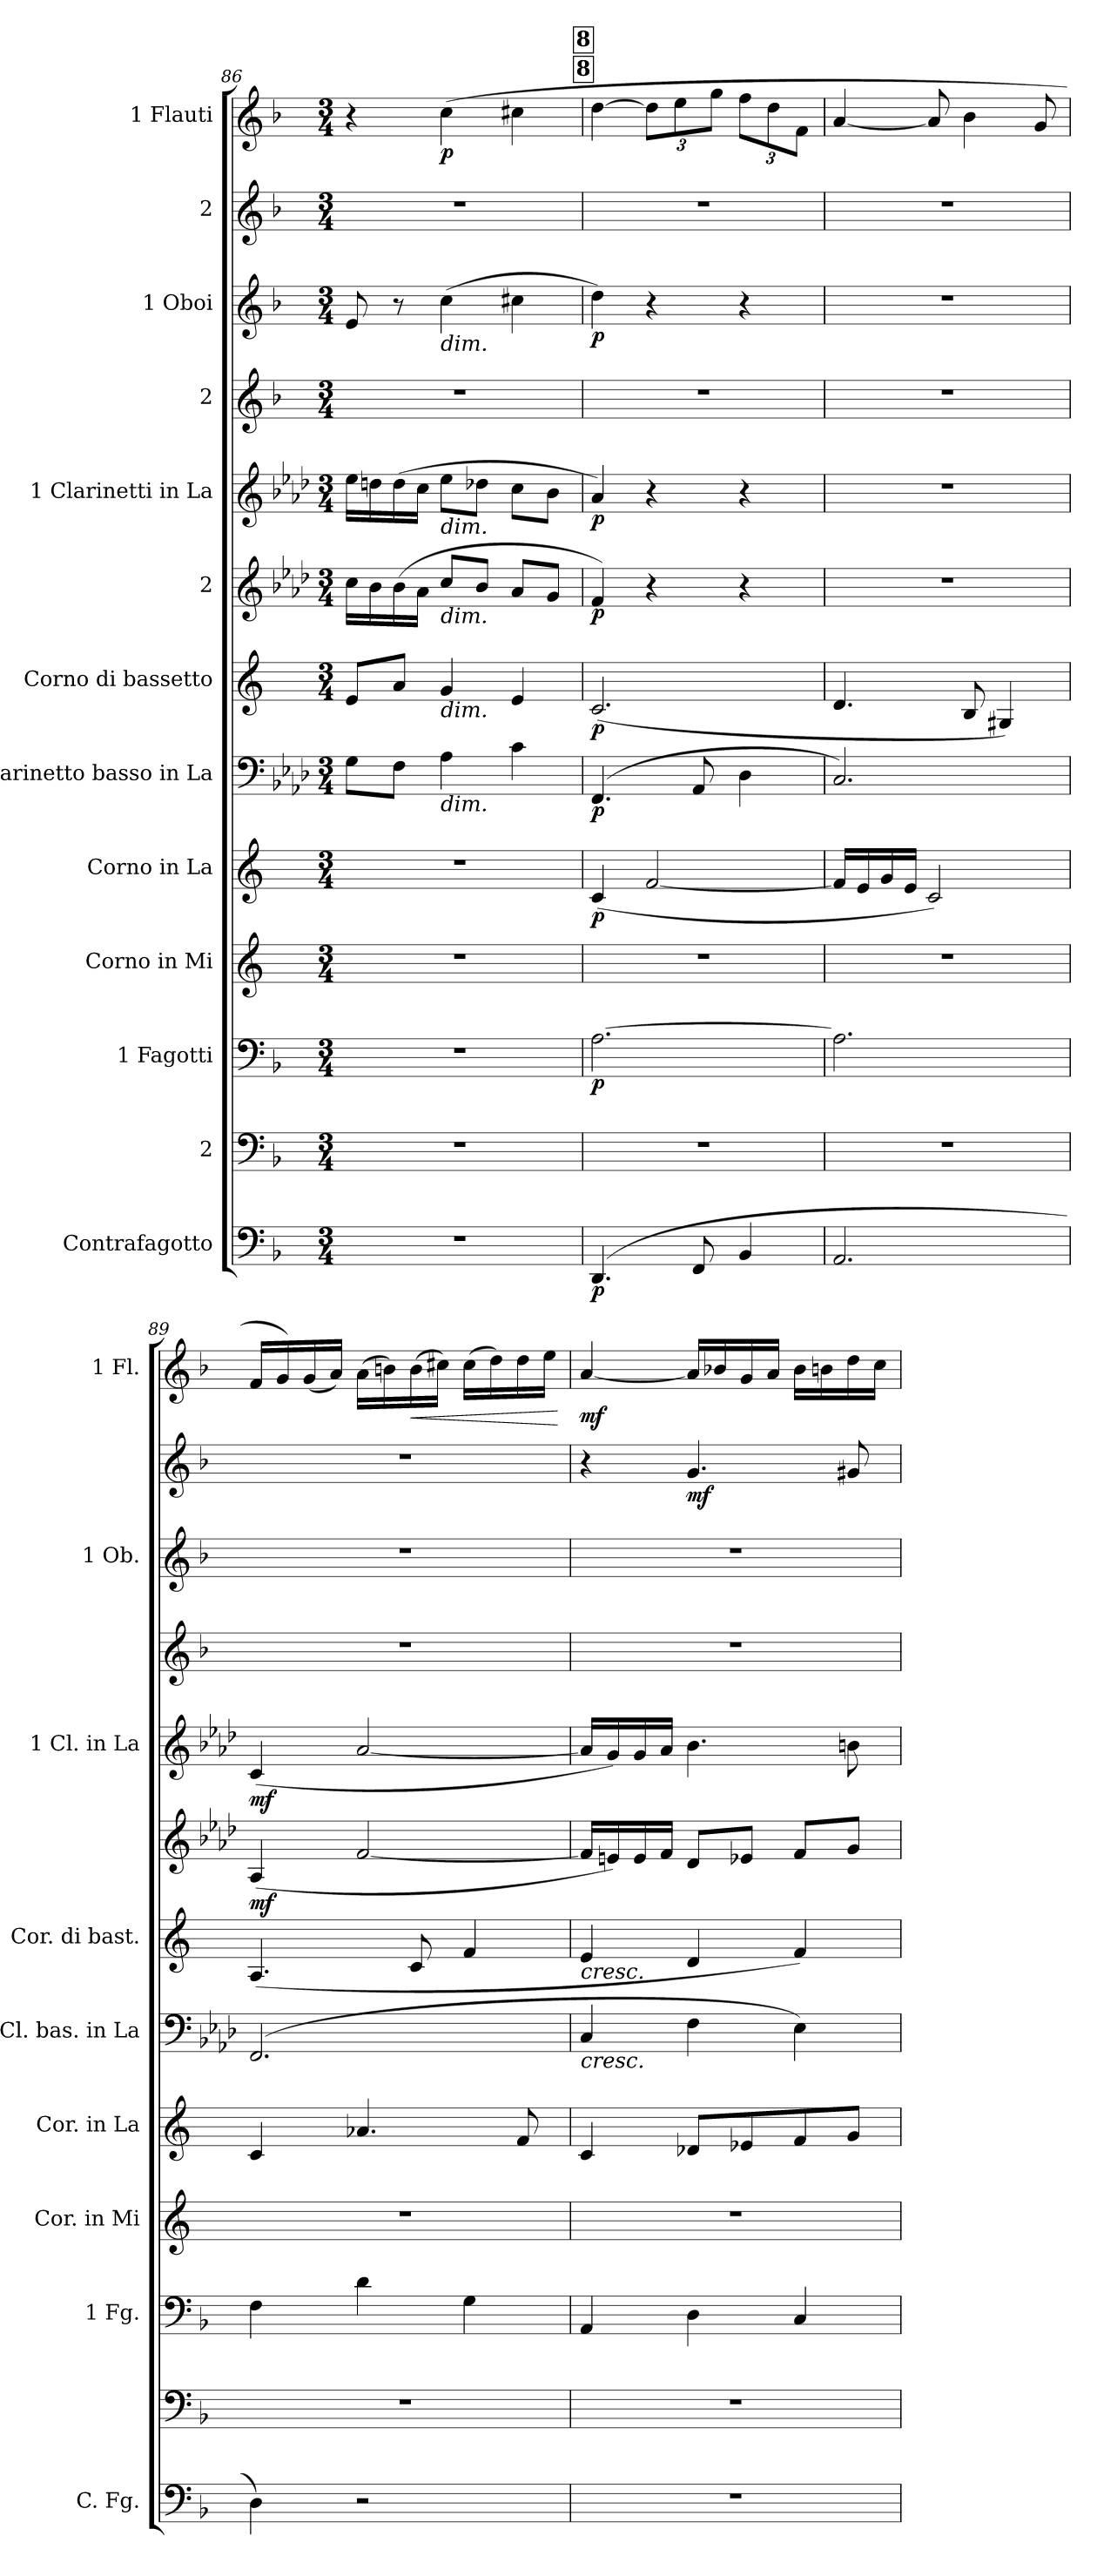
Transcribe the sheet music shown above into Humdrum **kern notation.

**kern	**dynam	**kern	**kern	**dynam	**kern	**kern	**dynam	**kern	**dynam	**kern	**dynam	**kern	**dynam	**kern	**dynam	**kern	**kern	**dynam	**kern	**dynam	**kern	**dynam
*part13	*part13	*part12	*part11	*part11	*part10	*part9	*part9	*part8	*part8	*part7	*part7	*part6	*part6	*part5	*part5	*part4	*part3	*part3	*part2	*part2	*part1	*part1
*staff13	*staff13	*staff12	*staff11	*staff11	*staff10	*staff9	*staff9	*staff8	*staff8	*staff7	*staff7	*staff6	*staff6	*staff5	*staff5	*staff4	*staff3	*staff3	*staff2	*staff2	*staff1	*staff1
*I"Contrafagotto	*	*I"2	*I"1  Fagotti	*	*I"Corno in Mi	*I"Corno in La	*	*I"Clarinetto basso in La	*	*I"Corno di bassetto	*	*I"2	*	*I"1  Clarinetti in La	*	*I"2	*I"1  Oboi	*	*I"2	*	*I"1  Flauti	*
*I'C. Fg.	*	*	*I'1  Fg.	*	*I'Cor. in Mi	*I'Cor. in La	*	*I'Cl. bas. in La	*	*I'Cor. di bast.	*	*	*	*I'1  Cl. in La	*	*	*I'1  Ob.	*	*	*	*I'1  Fl.	*
*clefF4	*	*clefF4	*clefF4	*	*clefG2	*clefG2	*	*clefF4	*	*clefG2	*	*clefG2	*	*clefG2	*	*clefG2	*clefG2	*	*clefG2	*	*clefG2	*
*ITrd7c12	*	*	*	*	*ITrd5c8	*ITrd2c3	*	*ITrd2c3	*	*ITrd4c7	*	*ITrd2c3	*	*ITrd2c3	*	*	*	*	*	*	*	*
*k[b-]	*	*k[b-]	*k[b-]	*	*k[f#c#g#d#]	*k[f#c#g#]	*	*k[b-]	*	*k[b-]	*	*k[b-]	*	*k[b-]	*	*k[b-]	*k[b-]	*	*k[b-]	*	*k[b-]	*
*M3/4	*	*M3/4	*M3/4	*	*M3/4	*M3/4	*	*M3/4	*	*M3/4	*	*M3/4	*	*M3/4	*	*M3/4	*M3/4	*	*M3/4	*	*M3/4	*
=86	=86	=86	=86	=86	=86	=86	=86	=86	=86	=86	=86	=86	=86	=86	=86	=86	=86	=86	=86	=86	=86	=86
2.r	.	2.r	2.r	.	2.r	2.r	.	8E\L	.	8A/L	.	16a\LL	.	16cc\LL	.	2.r	8e/	.	2.r	.	4r	.
.	.	.	.	.	.	.	.	.	.	.	.	16g\	.	16bn\	.	.	.	.	.	.	.	.
.	.	.	.	.	.	.	.	8D\J	.	8d/J	.	(16g\	.	(16b\	.	.	8r	.	.	.	.	.
.	.	.	.	.	.	.	.	.	.	.	.	16f\JJ	.	16a\JJ	.	.	.	.	.	.	.	.
!	!	!	!	!	!	!	!	!	!	!	!	!	!	!	!	!	!LO:TX:b:i:t=dim.	!	!	!	!	!
!	!	!	!	!	!	!	!	!	!	!	!	!	!	!LO:TX:b:i:t=dim.	!	!	!	!	!	!	!	!
!	!	!	!	!	!	!	!	!	!	!	!	!LO:TX:b:i:t=dim.	!	!	!	!	!	!	!	!	!	!
!	!	!	!	!	!	!	!	!	!	!LO:TX:b:i:t=dim.	!	!	!	!	!	!	!	!	!	!	!	!
!	!	!	!	!	!	!	!	!LO:TX:b:i:t=dim.	!	!	!	!	!	!	!	!	!	!	!	!	!	!
!	!	!	!	!	!	!	!	!	!	!	!	!	!	!	!	!	!	!	!	!	!	!LO:DY:b
.	.	.	.	.	.	.	.	4F\	.	4c/	.	8a/L	.	8cc\L	.	.	(4cc\	.	.	.	(4cc\	p
.	.	.	.	.	.	.	.	.	.	.	.	8g/J	.	8b-X\J	.	.	.	.	.	.	.	.
.	.	.	.	.	.	.	.	4A\	.	4A/	.	8f/L	.	8a\L	.	.	4cc#X\	.	.	.	4cc#X\	.
.	.	.	.	.	.	.	.	.	.	.	.	8e/J	.	8g\J	.	.	.	.	.	.	.	.
!!LO:REH:place=s1:b:B:cj:fs=14:t=8
!!LO:REH:place=s1:a:B:cj:fs=14:t=8
=87	=87	=87	=87	=87	=87	=87	=87	=87	=87	=87	=87	=87	=87	=87	=87	=87	=87	=87	=87	=87	=87	=87
!	!LO:DY:b	!	!	!LO:DY:b	!	!	!LO:DY:b	!	!LO:DY:b	!	!LO:DY:b	!	!LO:DY:b	!	!LO:DY:b	!	!	!LO:DY:b	!	!	!	!
(4.DDD/	p	2.r	[2.A\	p	2.r	(4A/	p	(4.DD/	p	(2.F/	p	4d/)	p	4f/)	p	2.r	4dd\)	p	2.r	.	[4dd\	.
*	*	*	*	*	*	*	*	*	*	*	*	*	*	*	*	*	*	*	*	*	*Xbrackettup	*
.	.	.	.	.	.	[2d/	.	.	.	.	.	4r	.	4r	.	.	4r	.	.	.	12dd\L]	.
.	.	.	.	.	.	.	.	.	.	.	.	.	.	.	.	.	.	.	.	.	12ee\	.
8FFF/	.	.	.	.	.	.	.	8FF/	.	.	.	.	.	.	.	.	.	.	.	.	.	.
.	.	.	.	.	.	.	.	.	.	.	.	.	.	.	.	.	.	.	.	.	12gg\J	.
4BBB-/	.	.	.	.	.	.	.	4BB-\	.	.	.	4r	.	4r	.	.	4r	.	.	.	12ff\L	.
.	.	.	.	.	.	.	.	.	.	.	.	.	.	.	.	.	.	.	.	.	12dd\	.
.	.	.	.	.	.	.	.	.	.	.	.	.	.	.	.	.	.	.	.	.	12f\J	.
=88	=88	=88	=88	=88	=88	=88	=88	=88	=88	=88	=88	=88	=88	=88	=88	=88	=88	=88	=88	=88	=88	=88
2.AAA/	.	2.r	2.A\]	.	2.r	16d/LL]	.	2.AA/)	.	4.G/	.	2.r	.	2.r	.	2.r	2.r	.	2.r	.	[4a/	.
.	.	.	.	.	.	16c#/	.	.	.	.	.	.	.	.	.	.	.	.	.	.	.	.
.	.	.	.	.	.	16e/	.	.	.	.	.	.	.	.	.	.	.	.	.	.	.	.
.	.	.	.	.	.	16c#/JJ	.	.	.	.	.	.	.	.	.	.	.	.	.	.	.	.
.	.	.	.	.	.	2A/)	.	.	.	.	.	.	.	.	.	.	.	.	.	.	8a/]	.
.	.	.	.	.	.	.	.	.	.	8E/	.	.	.	.	.	.	.	.	.	.	4b-\	.
.	.	.	.	.	.	.	.	.	.	4C#X/)	.	.	.	.	.	.	.	.	.	.	.	.
.	.	.	.	.	.	.	.	.	.	.	.	.	.	.	.	.	.	.	.	.	8g/	.
=89	=89	=89	=89	=89	=89	=89	=89	=89	=89	=89	=89	=89	=89	=89	=89	=89	=89	=89	=89	=89	=89	=89
!	!	!	!	!	!	!	!	!	!	!	!	!	!LO:DY:b	!	!LO:DY:b	!	!	!	!	!	!	!
4DD\)	.	2.r	4F\	.	2.r	4A/	.	(2.DD/	.	(4.D/	.	(4F/	mf	(4A/	mf	2.r	2.r	.	2.r	.	16f/LL	.
.	.	.	.	.	.	.	.	.	.	.	.	.	.	.	.	.	.	.	.	.	16g/)	.
.	.	.	.	.	.	.	.	.	.	.	.	.	.	.	.	.	.	.	.	.	(16g/	.
.	.	.	.	.	.	.	.	.	.	.	.	.	.	.	.	.	.	.	.	.	16a/JJ)	.
2r	.	.	4d\	.	.	4.fn/	.	.	.	.	.	[2d/	.	[2f/	.	.	.	.	.	.	(16a\LL	.
.	.	.	.	.	.	.	.	.	.	.	.	.	.	.	.	.	.	.	.	.	16bn\)	.
!	!	!	!	!	!	!	!	!	!	!	!	!	!	!	!	!	!	!	!	!	!	!LO:HP:b
.	.	.	.	.	.	.	.	.	.	8F/	.	.	.	.	.	.	.	.	.	.	(16b\	<
.	.	.	.	.	.	.	.	.	.	.	.	.	.	.	.	.	.	.	.	.	16cc#X\JJ)	.
.	.	.	4G\	.	.	.	.	.	.	4B-/	.	.	.	.	.	.	.	.	.	.	(16cc#\LL	.
.	.	.	.	.	.	.	.	.	.	.	.	.	.	.	.	.	.	.	.	.	16dd\)	.
.	.	.	.	.	.	8d/	.	.	.	.	.	.	.	.	.	.	.	.	.	.	16dd\	.
.	.	.	.	.	.	.	.	.	.	.	.	.	.	.	.	.	.	.	.	.	16ee\JJ	.
.	.	.	.	.	.	.	.	.	.	.	.	.	.	.	.	.	.	.	.	.	.	[
=90	=90	=90	=90	=90	=90	=90	=90	=90	=90	=90	=90	=90	=90	=90	=90	=90	=90	=90	=90	=90	=90	=90
!	!	!	!	!	!	!	!	!	!	!LO:TX:b:i:t=cresc.	!	!	!	!	!	!	!	!	!	!	!	!
!	!	!	!	!	!	!	!	!LO:TX:b:i:t=cresc.	!	!	!	!	!	!	!	!	!	!	!	!	!	!
!	!	!	!	!	!	!	!	!	!	!	!	!	!	!	!	!	!	!	!	!	!	!LO:DY:b
2.r	.	2.r	4AA/	.	2.r	4A/	.	4AA/	.	4A/	.	16d/LL]	.	16f/LL]	.	2.r	2.r	.	4r	.	[4a/	mf
.	.	.	.	.	.	.	.	.	.	.	.	16c#X/)	.	16e/)	.	.	.	.	.	.	.	.
.	.	.	.	.	.	.	.	.	.	.	.	16c#/	.	16e/	.	.	.	.	.	.	.	.
.	.	.	.	.	.	.	.	.	.	.	.	16d/JJ	.	16f/JJ	.	.	.	.	.	.	.	.
!	!	!	!	!	!	!	!	!	!	!	!	!	!	!	!	!	!	!	!	!LO:DY:b	!	!
.	.	.	4D\	.	.	8B-X/L	.	4D\	.	4G/	.	8B-/L	.	4.g\	.	.	.	.	4.g/	mf	16a/LL]	.
.	.	.	.	.	.	.	.	.	.	.	.	.	.	.	.	.	.	.	.	.	16b-X/	.
.	.	.	.	.	.	8cn/	.	.	.	.	.	8cn/J	.	.	.	.	.	.	.	.	16g/	.
.	.	.	.	.	.	.	.	.	.	.	.	.	.	.	.	.	.	.	.	.	16a/JJ	.
.	.	.	4C/	.	.	8d/	.	4C\)	.	4B-/)	.	8d/L	.	.	.	.	.	.	.	.	16b-\LL	.
.	.	.	.	.	.	.	.	.	.	.	.	.	.	.	.	.	.	.	.	.	16bn\	.
.	.	.	.	.	.	8e/J	.	.	.	.	.	8e/J	.	8g#X\	.	.	.	.	8g#X/	.	16dd\	.
.	.	.	.	.	.	.	.	.	.	.	.	.	.	.	.	.	.	.	.	.	16cc\JJ	.
=	=	=	=	=	=	=	=	=	=	=	=	=	=	=	=	=	=	=	=	=	=	=
*-	*-	*-	*-	*-	*-	*-	*-	*-	*-	*-	*-	*-	*-	*-	*-	*-	*-	*-	*-	*-	*-	*-
